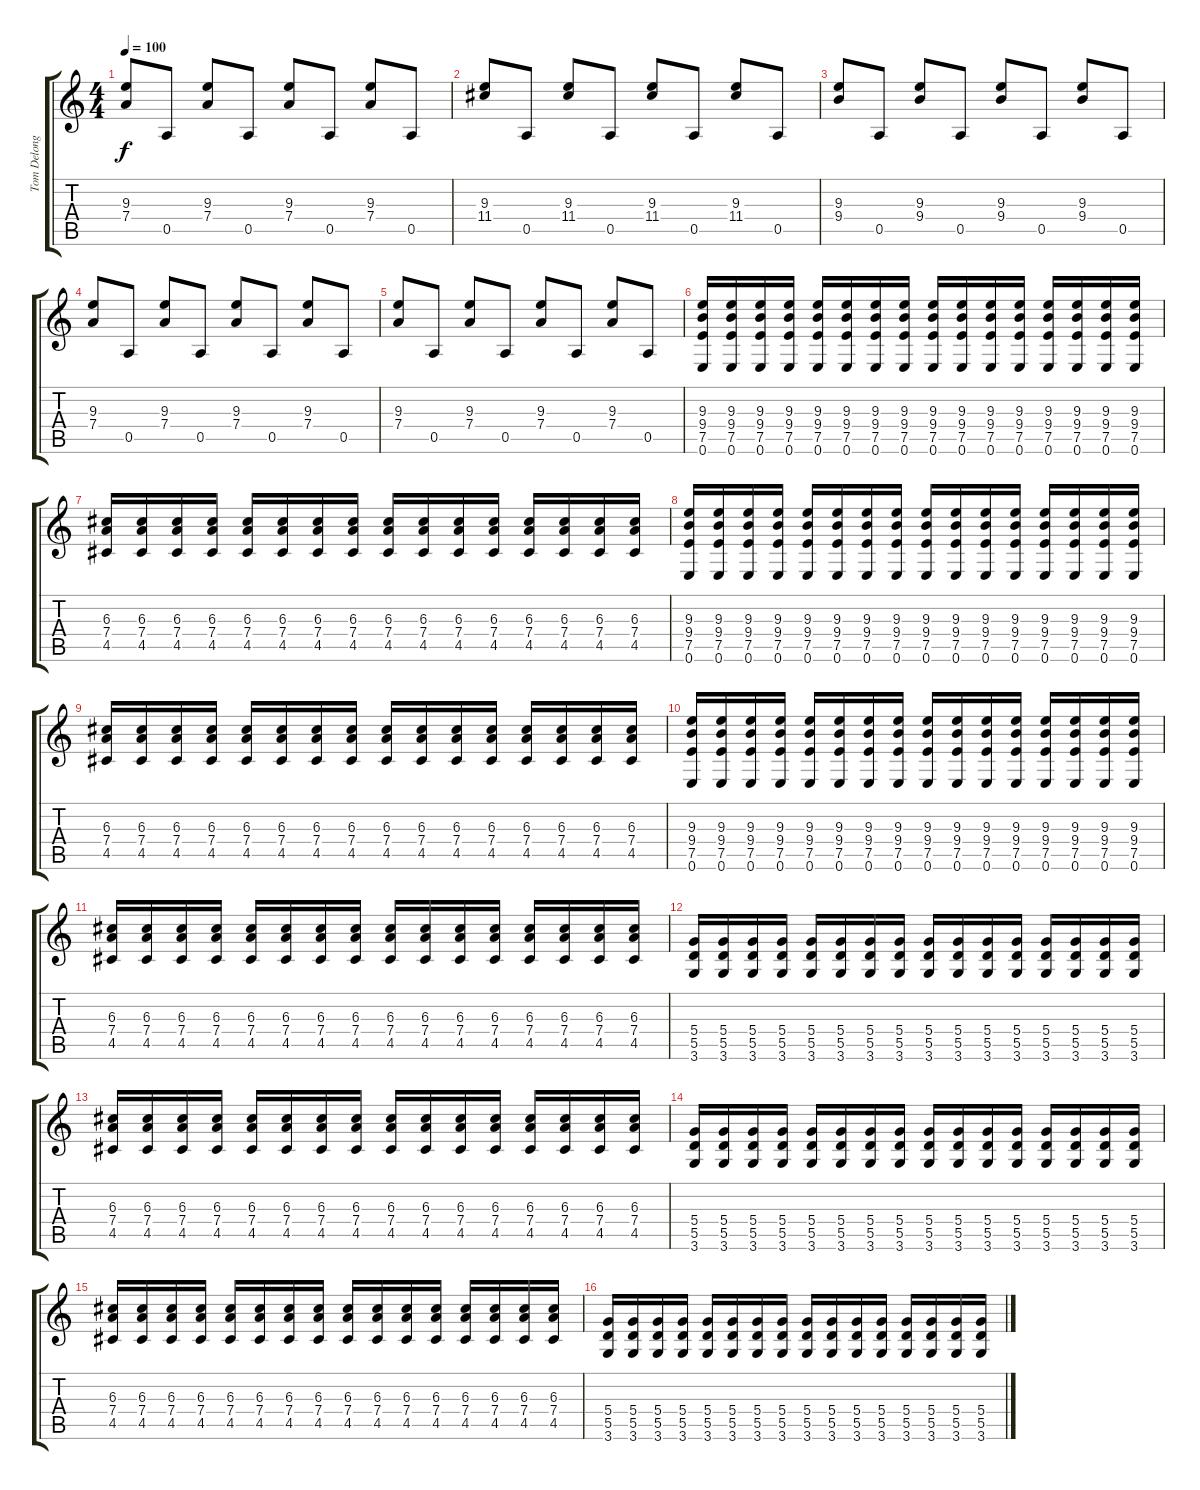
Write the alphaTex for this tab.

\track ("Tom Delonge - Guitare" "Tom Delong") {instrument distortionguitar}
\staff {score tabs}
\tuning (E4 B3 G3 D3 A2 E2) {hide}
\ts (4 4)
\tempo 100
\clef g2
\ks c
(9.3 7.4).8{dy f} 0.5.8 (9.3 7.4).8 0.5.8 (9.3 7.4).8 0.5.8 (9.3 7.4).8 0.5.8 |
(9.3 11.4).8{instrument electricguitarclean} 0.5.8 (9.3 11.4).8 0.5.8 (9.3 11.4).8 0.5.8 (9.3 11.4).8 0.5.8 |
(9.3 9.4).8 0.5.8 (9.3 9.4).8 0.5.8 (9.3 9.4).8 0.5.8 (9.3 9.4).8 0.5.8 |
(9.3 7.4).8 0.5.8 (9.3 7.4).8 0.5.8 (9.3 7.4).8 0.5.8 (9.3 7.4).8 0.5.8 |
(9.3 7.4).8 0.5.8 (9.3 7.4).8 0.5.8 (9.3 7.4).8 0.5.8 (9.3 7.4).8 0.5.8 |
(9.3 9.4 7.5 0.6).16{instrument distortionguitar} (9.3 9.4 7.5 0.6).16 (9.3 9.4 7.5 0.6).16 (9.3 9.4 7.5 0.6).16 (9.3 9.4 7.5 0.6).16 (9.3 9.4 7.5 0.6).16 (9.3 9.4 7.5 0.6).16 (9.3 9.4 7.5 0.6).16 (9.3 9.4 7.5 0.6).16 (9.3 9.4 7.5 0.6).16 (9.3 9.4 7.5 0.6).16 (9.3 9.4 7.5 0.6).16 (9.3 9.4 7.5 0.6).16 (9.3 9.4 7.5 0.6).16 (9.3 9.4 7.5 0.6).16 (9.3 9.4 7.5 0.6).16 |
(6.3 7.4 4.5).16 (6.3 7.4 4.5).16 (6.3 7.4 4.5).16 (6.3 7.4 4.5).16 (6.3 7.4 4.5).16 (6.3 7.4 4.5).16 (6.3 7.4 4.5).16 (6.3 7.4 4.5).16 (6.3 7.4 4.5).16 (6.3 7.4 4.5).16 (6.3 7.4 4.5).16 (6.3 7.4 4.5).16 (6.3 7.4 4.5).16 (6.3 7.4 4.5).16 (6.3 7.4 4.5).16 (6.3 7.4 4.5).16 |
(9.3 9.4 7.5 0.6).16{instrument distortionguitar} (9.3 9.4 7.5 0.6).16 (9.3 9.4 7.5 0.6).16 (9.3 9.4 7.5 0.6).16 (9.3 9.4 7.5 0.6).16 (9.3 9.4 7.5 0.6).16 (9.3 9.4 7.5 0.6).16 (9.3 9.4 7.5 0.6).16 (9.3 9.4 7.5 0.6).16 (9.3 9.4 7.5 0.6).16 (9.3 9.4 7.5 0.6).16 (9.3 9.4 7.5 0.6).16 (9.3 9.4 7.5 0.6).16 (9.3 9.4 7.5 0.6).16 (9.3 9.4 7.5 0.6).16 (9.3 9.4 7.5 0.6).16 |
(6.3 7.4 4.5).16 (6.3 7.4 4.5).16 (6.3 7.4 4.5).16 (6.3 7.4 4.5).16 (6.3 7.4 4.5).16 (6.3 7.4 4.5).16 (6.3 7.4 4.5).16 (6.3 7.4 4.5).16 (6.3 7.4 4.5).16 (6.3 7.4 4.5).16 (6.3 7.4 4.5).16 (6.3 7.4 4.5).16 (6.3 7.4 4.5).16 (6.3 7.4 4.5).16 (6.3 7.4 4.5).16 (6.3 7.4 4.5).16 |
(9.3 9.4 7.5 0.6).16{instrument distortionguitar} (9.3 9.4 7.5 0.6).16 (9.3 9.4 7.5 0.6).16 (9.3 9.4 7.5 0.6).16 (9.3 9.4 7.5 0.6).16 (9.3 9.4 7.5 0.6).16 (9.3 9.4 7.5 0.6).16 (9.3 9.4 7.5 0.6).16 (9.3 9.4 7.5 0.6).16 (9.3 9.4 7.5 0.6).16 (9.3 9.4 7.5 0.6).16 (9.3 9.4 7.5 0.6).16 (9.3 9.4 7.5 0.6).16 (9.3 9.4 7.5 0.6).16 (9.3 9.4 7.5 0.6).16 (9.3 9.4 7.5 0.6).16 |
(6.3 7.4 4.5).16 (6.3 7.4 4.5).16 (6.3 7.4 4.5).16 (6.3 7.4 4.5).16 (6.3 7.4 4.5).16 (6.3 7.4 4.5).16 (6.3 7.4 4.5).16 (6.3 7.4 4.5).16 (6.3 7.4 4.5).16 (6.3 7.4 4.5).16 (6.3 7.4 4.5).16 (6.3 7.4 4.5).16 (6.3 7.4 4.5).16 (6.3 7.4 4.5).16 (6.3 7.4 4.5).16 (6.3 7.4 4.5).16 |
(5.4 5.5 3.6).16 (5.4 5.5 3.6).16 (5.4 5.5 3.6).16 (5.4 5.5 3.6).16 (5.4 5.5 3.6).16 (5.4 5.5 3.6).16 (5.4 5.5 3.6).16 (5.4 5.5 3.6).16 (5.4 5.5 3.6).16 (5.4 5.5 3.6).16 (5.4 5.5 3.6).16 (5.4 5.5 3.6).16 (5.4 5.5 3.6).16 (5.4 5.5 3.6).16 (5.4 5.5 3.6).16 (5.4 5.5 3.6).16 |
(6.3 7.4 4.5).16 (6.3 7.4 4.5).16 (6.3 7.4 4.5).16 (6.3 7.4 4.5).16 (6.3 7.4 4.5).16 (6.3 7.4 4.5).16 (6.3 7.4 4.5).16 (6.3 7.4 4.5).16 (6.3 7.4 4.5).16 (6.3 7.4 4.5).16 (6.3 7.4 4.5).16 (6.3 7.4 4.5).16 (6.3 7.4 4.5).16 (6.3 7.4 4.5).16 (6.3 7.4 4.5).16 (6.3 7.4 4.5).16 |
(5.4 5.5 3.6).16 (5.4 5.5 3.6).16 (5.4 5.5 3.6).16 (5.4 5.5 3.6).16 (5.4 5.5 3.6).16 (5.4 5.5 3.6).16 (5.4 5.5 3.6).16 (5.4 5.5 3.6).16 (5.4 5.5 3.6).16 (5.4 5.5 3.6).16 (5.4 5.5 3.6).16 (5.4 5.5 3.6).16 (5.4 5.5 3.6).16 (5.4 5.5 3.6).16 (5.4 5.5 3.6).16 (5.4 5.5 3.6).16 |
(6.3 7.4 4.5).16 (6.3 7.4 4.5).16 (6.3 7.4 4.5).16 (6.3 7.4 4.5).16 (6.3 7.4 4.5).16 (6.3 7.4 4.5).16 (6.3 7.4 4.5).16 (6.3 7.4 4.5).16 (6.3 7.4 4.5).16 (6.3 7.4 4.5).16 (6.3 7.4 4.5).16 (6.3 7.4 4.5).16 (6.3 7.4 4.5).16 (6.3 7.4 4.5).16 (6.3 7.4 4.5).16 (6.3 7.4 4.5).16 |
(5.4 5.5 3.6).16 (5.4 5.5 3.6).16 (5.4 5.5 3.6).16 (5.4 5.5 3.6).16 (5.4 5.5 3.6).16 (5.4 5.5 3.6).16 (5.4 5.5 3.6).16 (5.4 5.5 3.6).16 (5.4 5.5 3.6).16 (5.4 5.5 3.6).16 (5.4 5.5 3.6).16 (5.4 5.5 3.6).16 (5.4 5.5 3.6).16 (5.4 5.5 3.6).16 (5.4 5.5 3.6).16 (5.4 5.5 3.6).16
